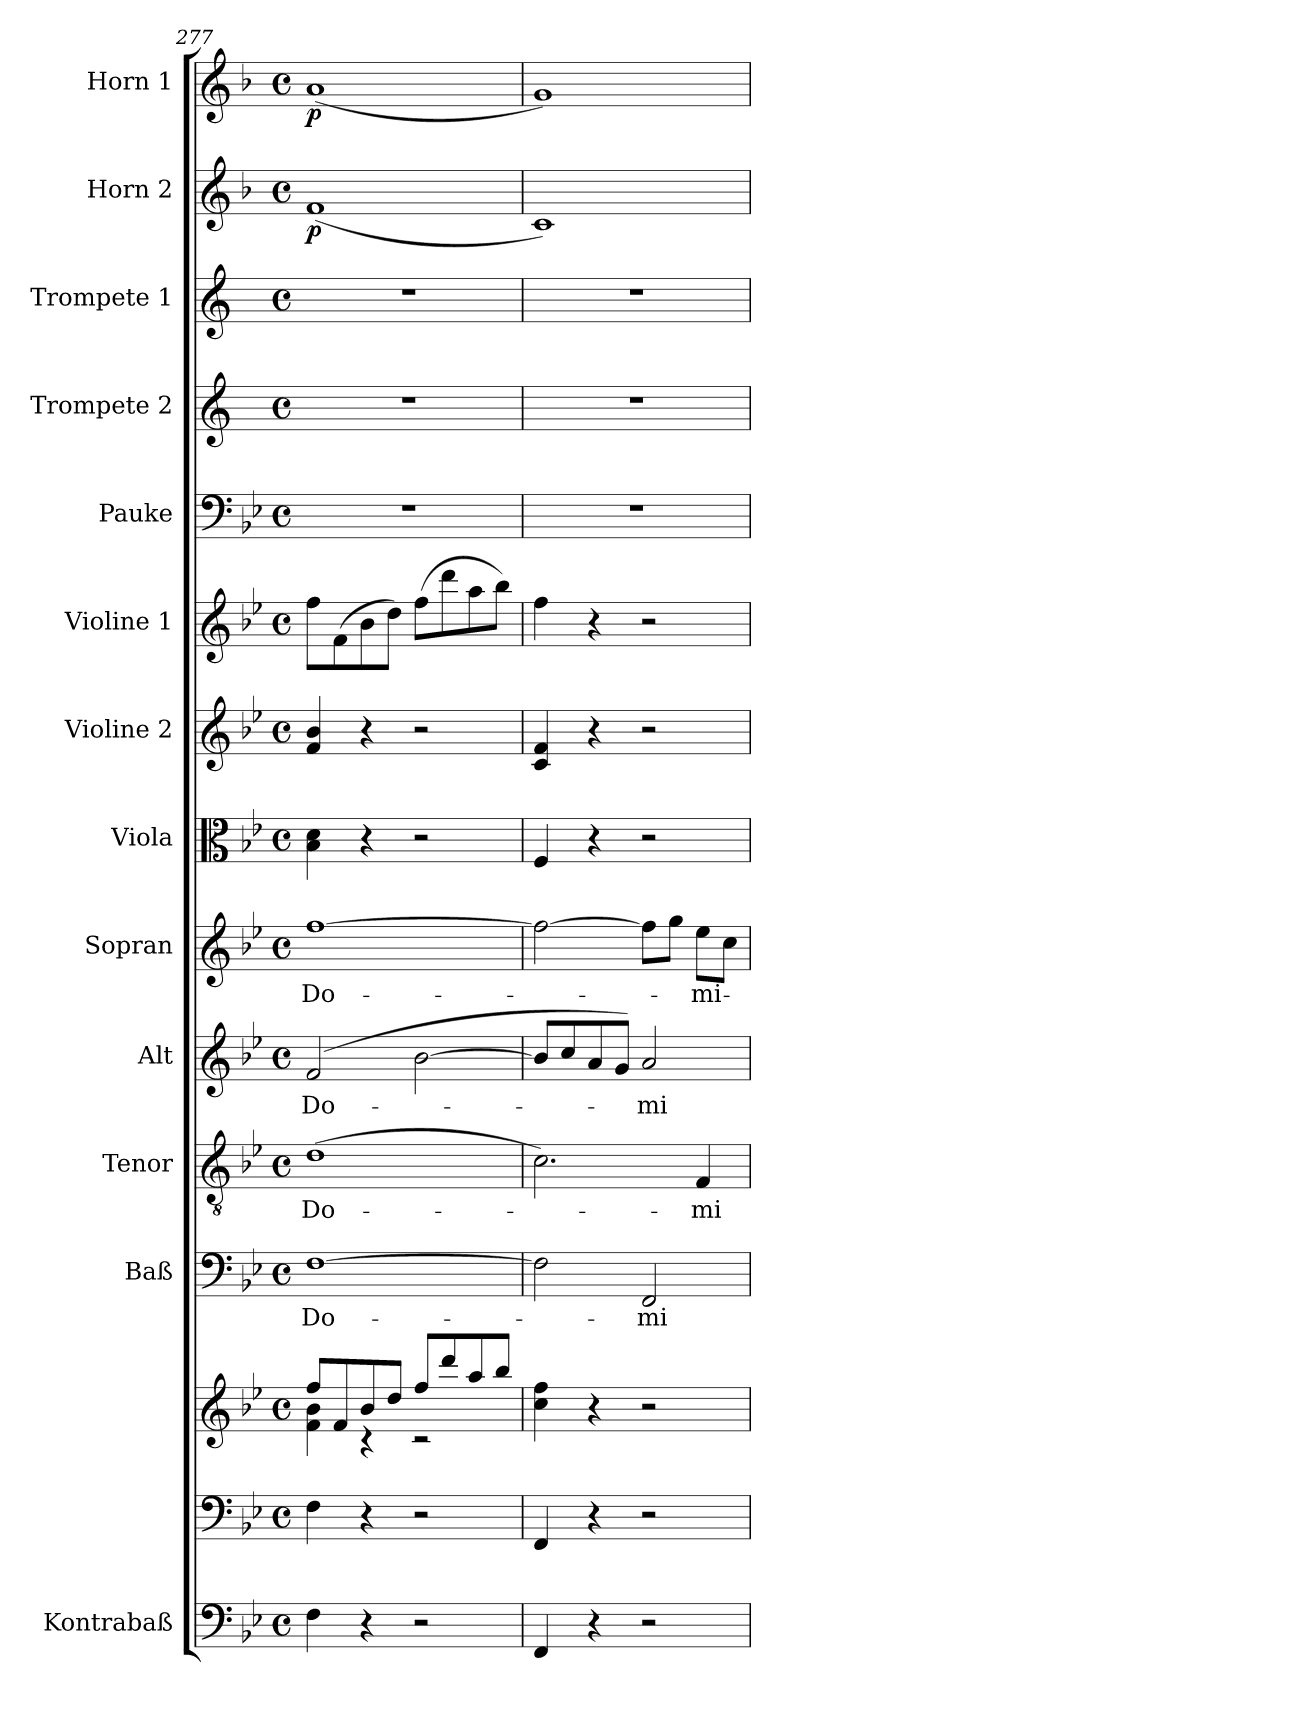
**kern	**kern	**kern	**kern	**text	**kern	**text	**kern	**text	**kern	**text	**kern	**kern	**kern	**kern	**kern	**kern	**kern	**dynam	**kern	**dynam
*part14	*part13	*part13	*part12	*part12	*part11	*part11	*part10	*part10	*part9	*part9	*part8	*part7	*part6	*part5	*part4	*part3	*part2	*part2	*part1	*part1
*staff15	*staff14	*staff13	*staff12	*staff12	*staff11	*staff11	*staff10	*staff10	*staff9	*staff9	*staff8	*staff7	*staff6	*staff5	*staff4	*staff3	*staff2	*staff2	*staff1	*staff1
*I"Kontrabaß	*	*	*I"Baß	*	*I"Tenor	*	*I"Alt	*	*I"Sopran	*	*I"Viola	*I"Violine 2	*I"Violine 1	*I"Pauke	*I"Trompete 2	*I"Trompete 1	*I"Horn 2	*	*I"Horn 1	*
*I'Kb.	*	*	*	*	*	*	*	*	*	*	*I'Vla.	*I'Vl. 2	*I'Vl. 1	*	*I'Tr. 2	*I'Tr. 1	*I'Hr. 2	*	*I'Hr. 1	*
*clefF4	*clefF4	*clefG2	*clefF4	*	*clefGv2	*	*clefG2	*	*clefG2	*	*clefC3	*clefG2	*clefG2	*clefF4	*clefG2	*clefG2	*clefG2	*	*clefG2	*
*ITrd7c12	*	*	*	*	*	*	*	*	*	*	*	*	*	*	*ITrd1c2	*ITrd1c2	*ITrd4c7	*	*ITrd4c7	*
*k[b-e-]	*k[b-e-]	*k[b-e-]	*k[b-e-]	*	*k[b-e-]	*	*k[b-e-]	*	*k[b-e-]	*	*k[b-e-]	*k[b-e-]	*k[b-e-]	*k[b-e-]	*k[b-e-]	*k[b-e-]	*k[b-e-]	*	*k[b-e-]	*
*B-:	*B-:	*B-:	*B-:	*	*B-:	*	*B-:	*	*B-:	*	*B-:	*B-:	*B-:	*B-:	*B-:	*B-:	*B-:	*	*B-:	*
*M4/4	*M4/4	*M4/4	*M4/4	*	*M4/4	*	*M4/4	*	*M4/4	*	*M4/4	*M4/4	*M4/4	*M4/4	*M4/4	*M4/4	*M4/4	*	*M4/4	*
*met(c)	*met(c)	*met(c)	*met(c)	*	*met(c)	*	*met(c)	*	*met(c)	*	*met(c)	*met(c)	*met(c)	*met(c)	*met(c)	*met(c)	*met(c)	*	*met(c)	*
=277	=277	=277	=277	=277	=277	=277	=277	=277	=277	=277	=277	=277	=277	=277	=277	=277	=277	=277	=277	=277
*	*	*^	*	*	*	*	*	*	*	*	*	*	*	*	*	*	*	*	*	*
!	!	!	!	!	!LO:LY:b	!	!LO:LY:b	!	!LO:LY:b	!	!LO:LY:b	!	!	!	!	!	!	!	!LO:DY:b	!	!LO:DY:b
4FF\	4F\	8ff/L	4f\ 4b-\	[1F	Do-	(>1d	Do-	(2f/	Do-	[1ff	Do-	4B-\ 4d\	4f/ 4b-/	8ff\L	1r	1r	1r	(<1B-	p	(<1d	p
.	.	8f/	.	.	.	.	.	.	.	.	.	.	.	(>8f\	.	.	.	.	.	.	.
4r	4r	8b-/	4rc	.	.	.	.	.	.	.	.	4r	4r	8b-\	.	.	.	.	.	.	.
.	.	8dd/J	.	.	.	.	.	.	.	.	.	.	.	8dd\J)	.	.	.	.	.	.	.
2r	2r	8ff/L	2rc	.	.	.	.	[2b-\	.	.	.	2r	2r	(>8ff\L	.	.	.	.	.	.	.
.	.	8ddd/	.	.	.	.	.	.	.	.	.	.	.	8ddd\	.	.	.	.	.	.	.
.	.	8aa/	.	.	.	.	.	.	.	.	.	.	.	8aa\	.	.	.	.	.	.	.
.	.	8bb-/J	.	.	.	.	.	.	.	.	.	.	.	8bb-\J)	.	.	.	.	.	.	.
*	*	*v	*v	*	*	*	*	*	*	*	*	*	*	*	*	*	*	*	*	*	*
=278	=278	=278	=278	=278	=278	=278	=278	=278	=278	=278	=278	=278	=278	=278	=278	=278	=278	=278	=278	=278
4FFF/	4FF/	4cc\ 4ff\	2F\]	.	2.c\)	.	8b-/L]	.	2ff\_	.	4F/	4c/ 4f/	4ff\	1r	1r	1r	1F)	.	1c)	.
.	.	.	.	.	.	.	8cc/	.	.	.	.	.	.	.	.	.	.	.	.	.
4r	4r	4r	.	.	.	.	8a/	.	.	.	4r	4r	4r	.	.	.	.	.	.	.
.	.	.	.	.	.	.	8g/J)	.	.	.	.	.	.	.	.	.	.	.	.	.
!	!	!	!	!LO:LY:b	!	!	!	!LO:LY:b	!	!	!	!	!	!	!	!	!	!	!	!
2r	2r	2r	2FF/	-mi-	.	.	2a/	-mi-	8ff\L]	.	2r	2r	2r	.	.	.	.	.	.	.
.	.	.	.	.	.	.	.	.	8gg\J	.	.	.	.	.	.	.	.	.	.	.
!	!	!	!	!	!	!LO:LY:b	!	!	!	!LO:LY:b	!	!	!	!	!	!	!	!	!	!
.	.	.	.	.	4F/	-mi-	.	.	8ee-\L	-mi-	.	.	.	.	.	.	.	.	.	.
.	.	.	.	.	.	.	.	.	8cc\J	.	.	.	.	.	.	.	.	.	.	.
=	=	=	=	=	=	=	=	=	=	=	=	=	=	=	=	=	=	=	=	=
*-	*-	*-	*-	*-	*-	*-	*-	*-	*-	*-	*-	*-	*-	*-	*-	*-	*-	*-	*-	*-
